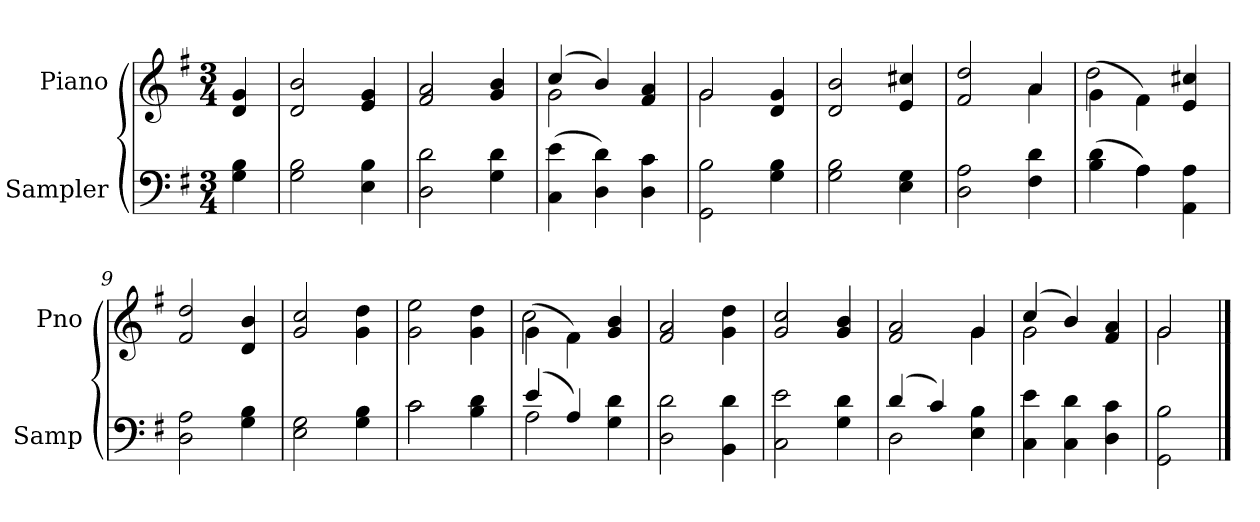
**kern	**kern
*part2	*part1
*staff2	*staff1
*I"Sampler	*I"Piano
*I'Samp	*I'Pno
*clefF4	*clefG2
*k[f#]	*k[f#]
*G:	*G:
*M3/4	*M3/4
=1	=1
4G 4B	4d 4g
=2	=2
2G 2B	2d 2b
4E 4B	4e 4g
=3	=3
2D 2d	2f# 2a
4G 4d	4g 4b
=4	=4
*	*^
(4C 4e	(4cc/	2g
4D 4d)	4b/)	.
4D 4c	4f# 4a	4ryy
=5	=5	=5
2GG 2B	2g/	2g
4G 4B	4d 4g	4ryy
*	*v	*v
=6	=6
2G 2B	2d 2b
4E 4G	4e 4cc#X
=7	=7
*	*^
2D 2A	2f# 2dd	2ryy
4F# 4d	4a/	4a
=8	=8	=8
*^	*	*
(4B 4d	4ryy	(4g\	2dd
4A\)	4A	4f#\)	.
4AA 4A	4ryy	4e 4cc#X	4ryy
*v	*v	*	*
*	*v	*v
=9	=9
2D 2A	2f# 2dd
4G 4B	4d 4b
=10	=10
2E 2G	2g 2cc
4G 4B	4g 4dd
=11	=11
*^	*
2c\	2c	2g 2ee
4B 4d	4ryy	4g 4dd
=12	=12	=12
*	*	*^
(4e/	2A	(4g\	2cc
4A/)	.	4f#\)	.
4G 4d	4ryy	4g 4b	4ryy
*v	*v	*	*
*	*v	*v
=13	=13
2D 2d	2f# 2a
4BB 4d	4g 4dd
=14	=14
2C 2e	2g 2cc
4G 4d	4g 4b
=15	=15
*^	*^
(4d/	2D	2f# 2a	2ryy
4c/)	.	.	.
4E 4B	4ryy	4g/	4g
*v	*v	*	*
=16	=16	=16
4C 4e	(4cc/	2g
4C 4d	4b/)	.
4D 4c	4f# 4a	4ryy
=17	=17	=17
2GG 2B	2g/	2g
*	*v	*v
==	==
*-	*-
